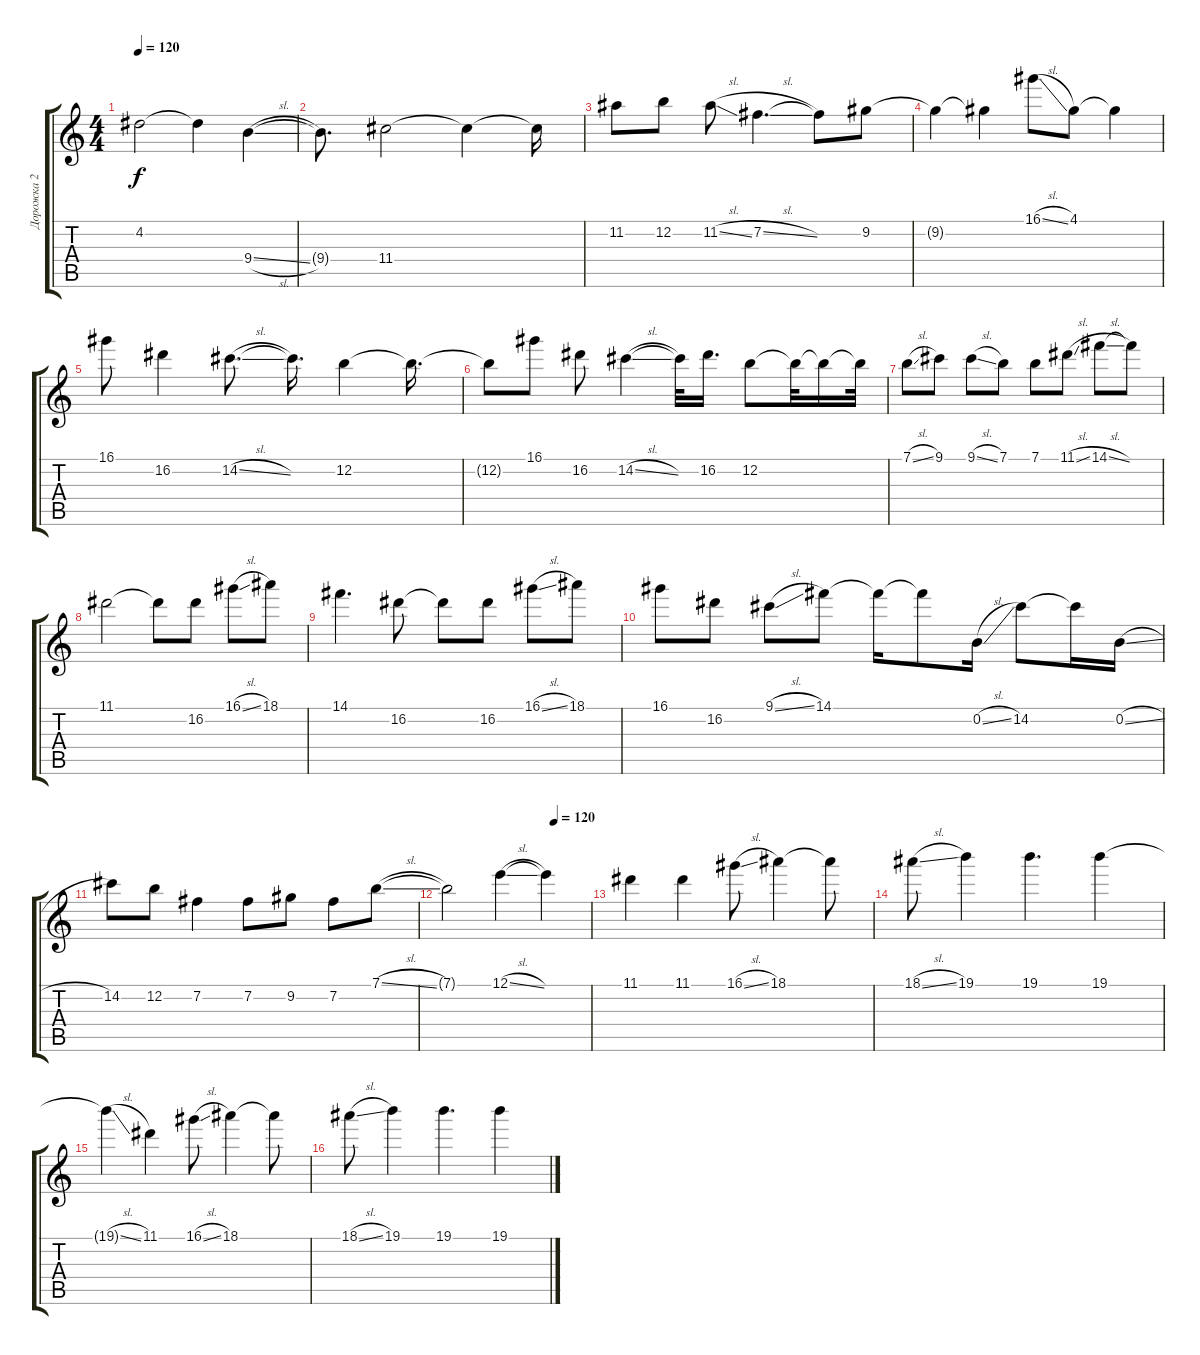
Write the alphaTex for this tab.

\track ("Дорожка 2" "Дорожка 2") {instrument distortionguitar}
\staff {score tabs}
\tuning (E4 B3 G3 D3 A2 E2) {hide}
\ts (4 4)
\tempo 120
\clef g2
\ks c
4.2.2{dy f} 4.2{t}.4 9.4{sl}.4 |
9.4{t}.8{d} 11.4.2 11.4{t}.4 11.4{t}.16 |
11.2.8 12.2.8 11.2{sl}.8 7.2{sl}.4{d} 7.2{t}.8 9.2.8 |
9.2{t}.4 9.2{t}.4 16.1{sl}.8 4.1.8 4.1{t}.4 |
16.1.8 16.2.4 14.2{sl}.8{d} 14.2{t}.16{d} 12.2.4 12.2{t}.16{d} |
12.2{t}.8 16.1.8 16.2.8 14.2{sl}.4 14.2{t}.32 16.2.16{d} 12.2.8 12.2{t}.32 12.2{t}.16 12.2{t}.32 |
7.1{sl}.8 9.1.8 9.1{sl}.8 7.1.8 7.1.8 11.1{sl}.8 14.1{sl}.8 14.1{t}.8 |
11.1.2 11.1{t}.8 16.2.8 16.1{sl}.8 18.1.8 |
14.1.4{d} 16.2.8 16.2{t}.8 16.2.8 16.1{sl}.8 18.1.8 |
16.1.8 16.2.8 9.1{sl}.8 14.1.8 14.1{t}.16 14.1{t}.8 0.2{sl}.16 14.2.8 14.2{t}.16 0.2{sl}.16 |
14.2.8 12.2.8 7.2.4 7.2.8 9.2.8 7.2.8 7.1{sl}.8 |
\tempo (120 0.75)
7.1{t}.2 12.1{sl}.4 12.1{t}.4 |
11.1.4 11.1.4 16.1{sl}.8 18.1.4 18.1{t}.8 |
18.1{sl}.8 19.1.4 19.1.4{d} 19.1.4 |
19.1{sl t}.4 11.1.4 16.1{sl}.8 18.1.4 18.1{t}.8 |
18.1{sl}.8 19.1.4 19.1.4{d} 19.1.4
